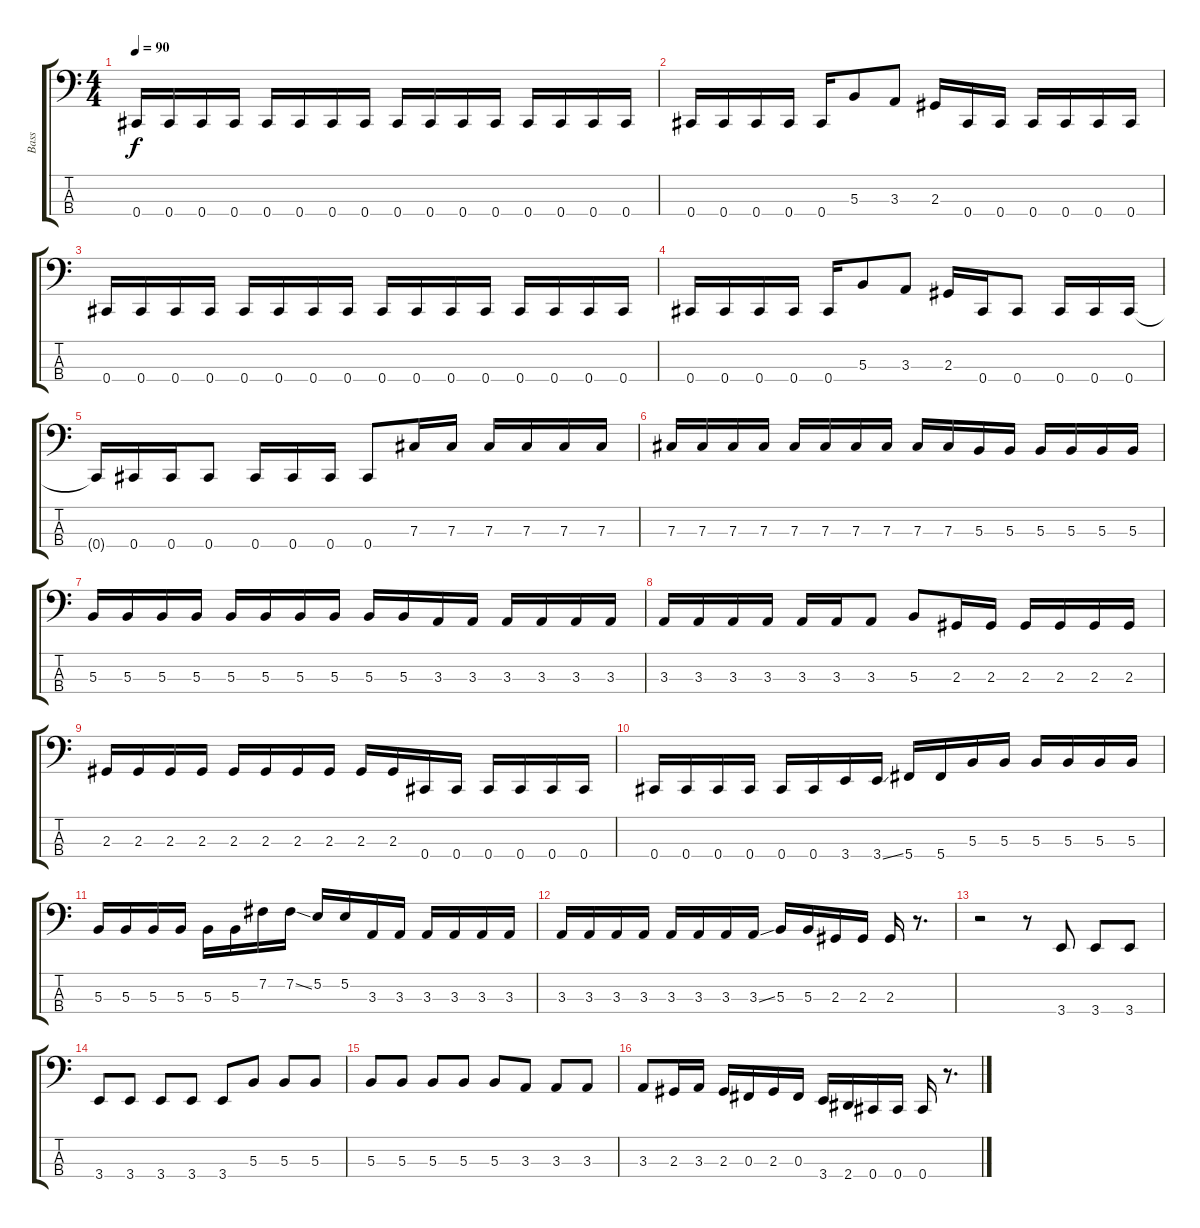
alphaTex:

\track ("Bass" "Bass") {instrument electricbasspick}
\staff {score tabs}
\tuning (E2 B1 Gb1 Db1) {hide}
\ts (4 4)
\tempo 90
\clef f4
\ks c
0.4.16{dy f} 0.4.16 0.4.16 0.4.16 0.4.16 0.4.16 0.4.16 0.4.16 0.4.16 0.4.16 0.4.16 0.4.16 0.4.16 0.4.16 0.4.16 0.4.16 |
0.4.16 0.4.16 0.4.16 0.4.16 0.4.16 5.3.8 3.3.8 2.3.16 0.4.16 0.4.16 0.4.16 0.4.16 0.4.16 0.4.16 |
0.4.16 0.4.16 0.4.16 0.4.16 0.4.16 0.4.16 0.4.16 0.4.16 0.4.16 0.4.16 0.4.16 0.4.16 0.4.16 0.4.16 0.4.16 0.4.16 |
0.4.16 0.4.16 0.4.16 0.4.16 0.4.16 5.3.8 3.3.8 2.3.16 0.4.16 0.4.8 0.4.16 0.4.16 0.4.16 |
0.4{t}.16 0.4.16 0.4.16 0.4.8 0.4.16 0.4.16 0.4.16 0.4.8 7.3.16 7.3.16 7.3.16 7.3.16 7.3.16 7.3.16 |
7.3.16 7.3.16 7.3.16 7.3.16 7.3.16 7.3.16 7.3.16 7.3.16 7.3.16 7.3.16 5.3.16 5.3.16 5.3.16 5.3.16 5.3.16 5.3.16 |
5.3.16 5.3.16 5.3.16 5.3.16 5.3.16 5.3.16 5.3.16 5.3.16 5.3.16 5.3.16 3.3.16 3.3.16 3.3.16 3.3.16 3.3.16 3.3.16 |
3.3.16 3.3.16 3.3.16 3.3.16 3.3.16 3.3.16 3.3.8 5.3.8 2.3.16 2.3.16 2.3.16 2.3.16 2.3.16 2.3.16 |
2.3.16 2.3.16 2.3.16 2.3.16 2.3.16 2.3.16 2.3.16 2.3.16 2.3.16 2.3.16 0.4.16 0.4.16 0.4.16 0.4.16 0.4.16 0.4.16 |
0.4.16 0.4.16 0.4.16 0.4.16 0.4.16 0.4.16 3.4.16 3.4{ss}.16 5.4.16 5.4.16 5.3.16 5.3.16 5.3.16 5.3.16 5.3.16 5.3.16 |
5.3.16 5.3.16 5.3.16 5.3.16 5.3.16 5.3.16 7.2.16 7.2{ss}.16 5.2.16 5.2.16 3.3.16 3.3.16 3.3.16 3.3.16 3.3.16 3.3.16 |
3.3.16 3.3.16 3.3.16 3.3.16 3.3.16 3.3.16 3.3.16 3.3{ss}.16 5.3.16 5.3.16 2.3.16 2.3.16 2.3.16 r.8{d} |
r.2 r.8 3.4.8 3.4.8 3.4.8 |
3.4.8 3.4.8 3.4.8 3.4.8 3.4.8 5.3.8 5.3.8 5.3.8 |
5.3.8 5.3.8 5.3.8 5.3.8 5.3.8 3.3.8 3.3.8 3.3.8 |
3.3.8 2.3.16 3.3.16 2.3.16 0.3.16 2.3.16 0.3.16 3.4.16 2.4.16 0.4.16 0.4.16 0.4.16 r.8{d}
